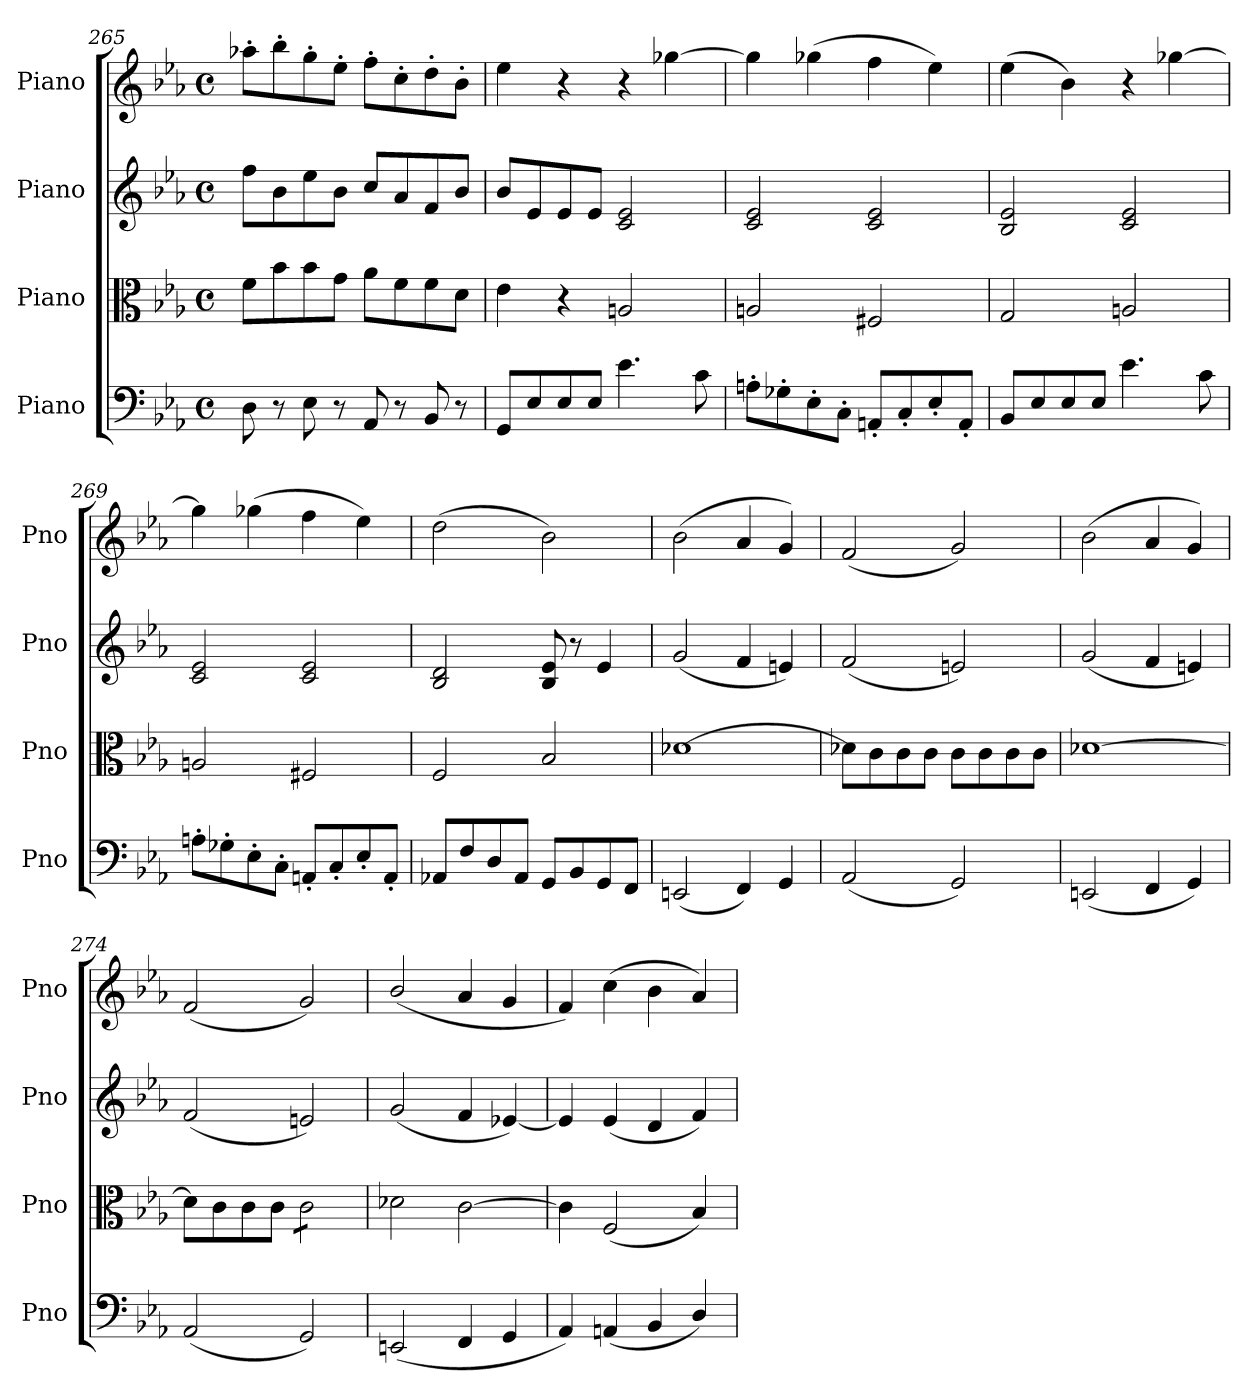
**kern	**kern	**kern	**kern
*part4	*part3	*part2	*part1
*staff4	*staff3	*staff2	*staff1
*I"Piano	*I"Piano	*I"Piano	*I"Piano
*I'Pno	*I'Pno	*I'Pno	*I'Pno
*clefF4	*clefC3	*clefG2	*clefG2
*k[b-e-a-]	*k[b-e-a-]	*k[b-e-a-]	*k[b-e-a-]
*M4/4	*M4/4	*M4/4	*M4/4
*met(c)	*met(c)	*met(c)	*met(c)
=265	=265	=265	=265
8D\	8f\L	8ff\L	8aa-X'\L
8r	8b-\	8b-\	8bb-'\
8E-\	8b-\	8ee-\	8gg'\
8r	8g\J	8b-\J	8ee-'\J
8AA-/	8a-\L	8cc/L	8ff'\L
8r	8f\	8a-/	8cc'\
8BB-/	8f\	8f/	8dd'\
8r	8d\J	8b-/J	8b-'\J
=266	=266	=266	=266
8GG/L	4e-\	8b-/L	4ee-\
8E-/	.	8e-/	.
8E-/	4r	8e-/	4r
8E-/J	.	8e-/J	.
4.e-\	2An/	2c/ 2e-/	4r
.	.	.	[4gg-X\
8c\	.	.	.
=267	=267	=267	=267
8An'\L	2An/	2c/ 2e-/	4gg-\]
8G-X'\	.	.	.
8E-'\	.	.	(4gg-X\
8C'\J	.	.	.
8AAn'/L	2F#X/	2c/ 2e-/	4ff\
8C'/	.	.	.
8E-'/	.	.	4ee-\)
8AA'/J	.	.	.
=268	=268	=268	=268
8BB-/L	2G/	2B-/ 2e-/	(4ee-\
8E-/	.	.	.
8E-/	.	.	4b-\)
8E-/J	.	.	.
4.e-\	2An/	2c/ 2e-/	4r
.	.	.	[4gg-X\
8c\	.	.	.
=269	=269	=269	=269
8An'\L	2An/	2c/ 2e-/	4gg-\]
8G-X'\	.	.	.
8E-'\	.	.	(4gg-X\
8C'\J	.	.	.
8AAn'/L	2F#X/	2c/ 2e-/	4ff\
8C'/	.	.	.
8E-'/	.	.	4ee-\)
8AA'/J	.	.	.
=270	=270	=270	=270
8AA-X/L	2F/	2B-/ 2d/	(2dd\
8F/	.	.	.
8D/	.	.	.
8AA-/J	.	.	.
8GG/L	2B-/	8B-/ 8e-/	2b-\)
8BB-/	.	8r	.
8GG/	.	4e-/	.
8FF/J	.	.	.
=271	=271	=271	=271
(2EEn/	[1d-X	(2g/	(2b-\
4FF/)	.	4f/	4a-/
4GG/	.	4en/)	4g/)
!!LO:LB:g=z
=272	=272	=272	=272
(2AA-/	8d-X\L]	(2f/	(2f/
.	8c\	.	.
.	8c\	.	.
.	8c\J	.	.
2GG/)	8c\L	2en/)	2g/)
.	8c\	.	.
.	8c\	.	.
.	8c\J	.	.
=273	=273	=273	=273
(2EEn/	[1d-X	(2g/	(2b-\
4FF/	.	4f/	4a-/
4GG/)	.	4en/)	4g/)
=274	=274	=274	=274
(2AA-/	8d-\L]	(2f/	(2f/
.	8c\	.	.
.	8c\	.	.
.	8c\J	.	.
*	*tremolo	*	*
2GG/)	8c\L	2en/)	2g/)
.	8c\	.	.
.	8c\	.	.
.	8c\J	.	.
*	*Xtremolo	*	*
=275	=275	=275	=275
(2EEn/	2d-X\	(2g/	(2b-/
4FF/	[2c\	4f/	4a-/
4GG/	.	[4e-X/)	4g/
=276	=276	=276	=276
4AA-/)	4c\]	4e-/]	4f/)
(4AAn/	(2F/	(4e-/	(4cc\
4BB-/	.	4d/	4b-\
4D/)	4B-/)	4f/)	4a-/)
=	=	=	=
*-	*-	*-	*-
